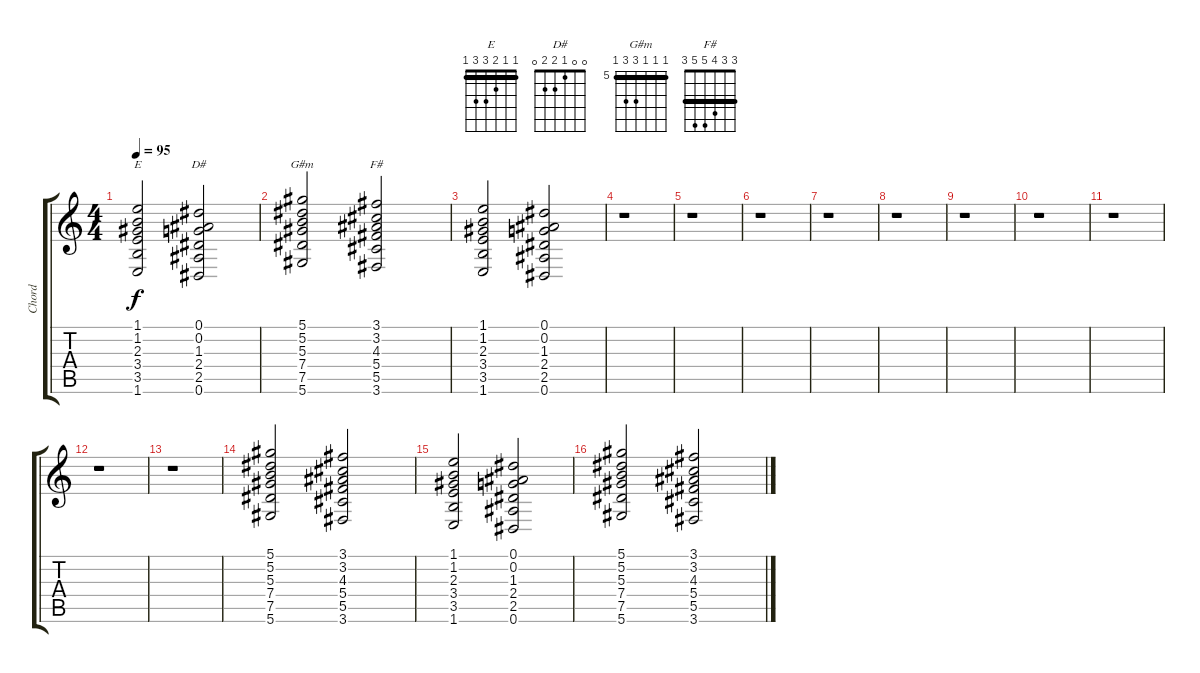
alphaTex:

\track ("Chord" "Chord") {instrument distortionguitar}
\staff {score tabs}
\tuning (Eb4 Bb3 Gb3 Db3 Ab2 Eb2) {hide}
\chord ("E" 1 1 2 3 3 1) {barre 1}
\chord ("D#" 0 0 1 2 2 0)
\chord ("G#m" 5 5 5 7 7 5) {firstfret 5 barre 5}
\chord ("F#" 3 3 4 5 5 3) {barre 3}
\ts (4 4)
\tempo 95
\clef g2
\ks c
(1.1 1.2 2.3 3.4 3.5 1.6).2{ch "E" dy f} (0.1 0.2 1.3 2.4 2.5 0.6).2{ch "D#"} |
(5.1 5.2 5.3 7.4 7.5 5.6).2{ch "G#m"} (3.1 3.2 4.3 5.4 5.5 3.6).2{ch "F#"} |
(1.1 1.2 2.3 3.4 3.5 1.6).2 (0.1 0.2 1.3 2.4 2.5 0.6).2 |
r.1 |
r.1 |
r.1 |
r.1 |
r.1 |
r.1 |
r.1 |
r.1 |
r.1 |
r.1 |
(5.1 5.2 5.3 7.4 7.5 5.6).2 (3.1 3.2 4.3 5.4 5.5 3.6).2 |
(1.1 1.2 2.3 3.4 3.5 1.6).2 (0.1 0.2 1.3 2.4 2.5 0.6).2 |
(5.1 5.2 5.3 7.4 7.5 5.6).2 (3.1 3.2 4.3 5.4 5.5 3.6).2
